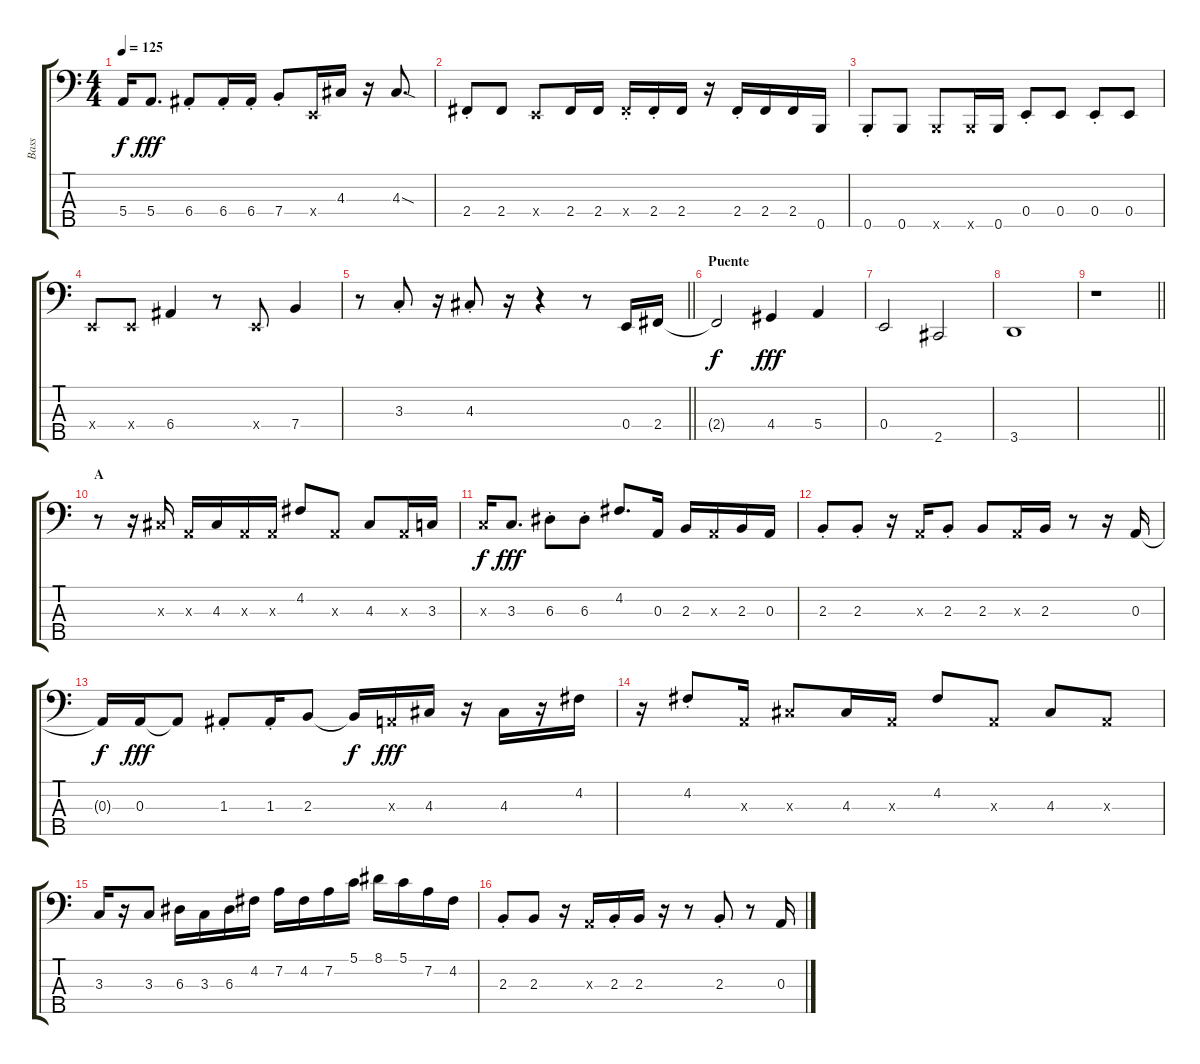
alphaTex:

\track ("Bass" "Bass") {instrument electricbassfinger}
\staff {score tabs}
\tuning (G2 D2 A1 E1 B0) {hide}
\ts (4 4)
\tempo 125
\clef f4
\ks c
5.4{t}.16{dy f} 5.4.8{d dy fff} 6.4{st}.8 6.4{st}.16 6.4{st}.16 7.4{st}.8 0.4{x}.16 4.3.16 r.16 4.3{sod}.8{d} |
2.4{st}.8{txt ""} 2.4.8 0.4{x}.8 2.4.16 2.4.16 2.4{st x}.16 2.4{st}.16 2.4.16 r.16 2.4{st}.16 2.4.16 2.4.16 0.5.16 |
0.5{st}.8 0.5.8 0.5{x}.8 0.5{x}.16 0.5.16 0.4{st}.8 0.4.8 0.4{st}.8 0.4.8 |
0.4{x}.8 0.4{x}.8 6.4.4 r.8 0.4{x}.8 7.4.4 |
\barLineRight lightlight
r.8{txt ""} 3.3{st}.8 r.16 4.3{st}.8 r.16 r.4 r.8 0.4.16 2.4.16 |
\section ("" "Puente")
2.4{t}.2{dy f} 4.4.4{dy fff} 5.4.4 |
0.4.2 2.5.2 |
3.5.1 |
\barLineRight lightlight
r.1 |
\section ("" "A")
r.8 r.16 4.3{x}.16 0.3{x}.16 4.3.16 0.3{x}.16 0.3{x}.16 4.2.8 0.3{x}.8 4.3.8 0.3{x}.16 3.3.16 |
3.3{x}.16{txt "" dy f} 3.3.8{d dy fff} 6.3{st}.8 6.3{st}.8 4.2.8{d} 0.3.16 2.3.16 0.3{x}.16 2.3.16 0.3.16 |
2.3{st}.8 2.3{st}.8 r.16 0.3{x}.16 2.3{st}.8 2.3.8 0.3{x}.16 2.3.16 r.8 r.16 0.3.16 |
0.3{t}.16{dy f} 0.3.16{dy fff} 0.3{t}.8 1.3{st}.8 1.3{st}.16 2.3.8 2.3{t}.16{dy f} 0.3{x}.16{dy fff} 4.3.16 r.16 4.3.16 r.16 4.2.16 |
r.16{txt ""} 4.2{st}.8 0.3{x}.16 4.3{x}.8 4.3.16 0.3{x}.16 4.2.8 0.3{x}.8 4.3.8 0.3{x}.8 |
3.3.16 r.16 3.3.8 6.3.16 3.3.16 6.3.16 4.2.16 7.2.16 4.2.16 7.2.16 5.1.16 8.1.16 5.1.16 7.2.16 4.2.16 |
2.3{st}.8 2.3.8 r.16 0.3{x}.16 2.3{st}.16 2.3.16 r.16 r.8 2.3{st}.8 r.8 0.3.16
